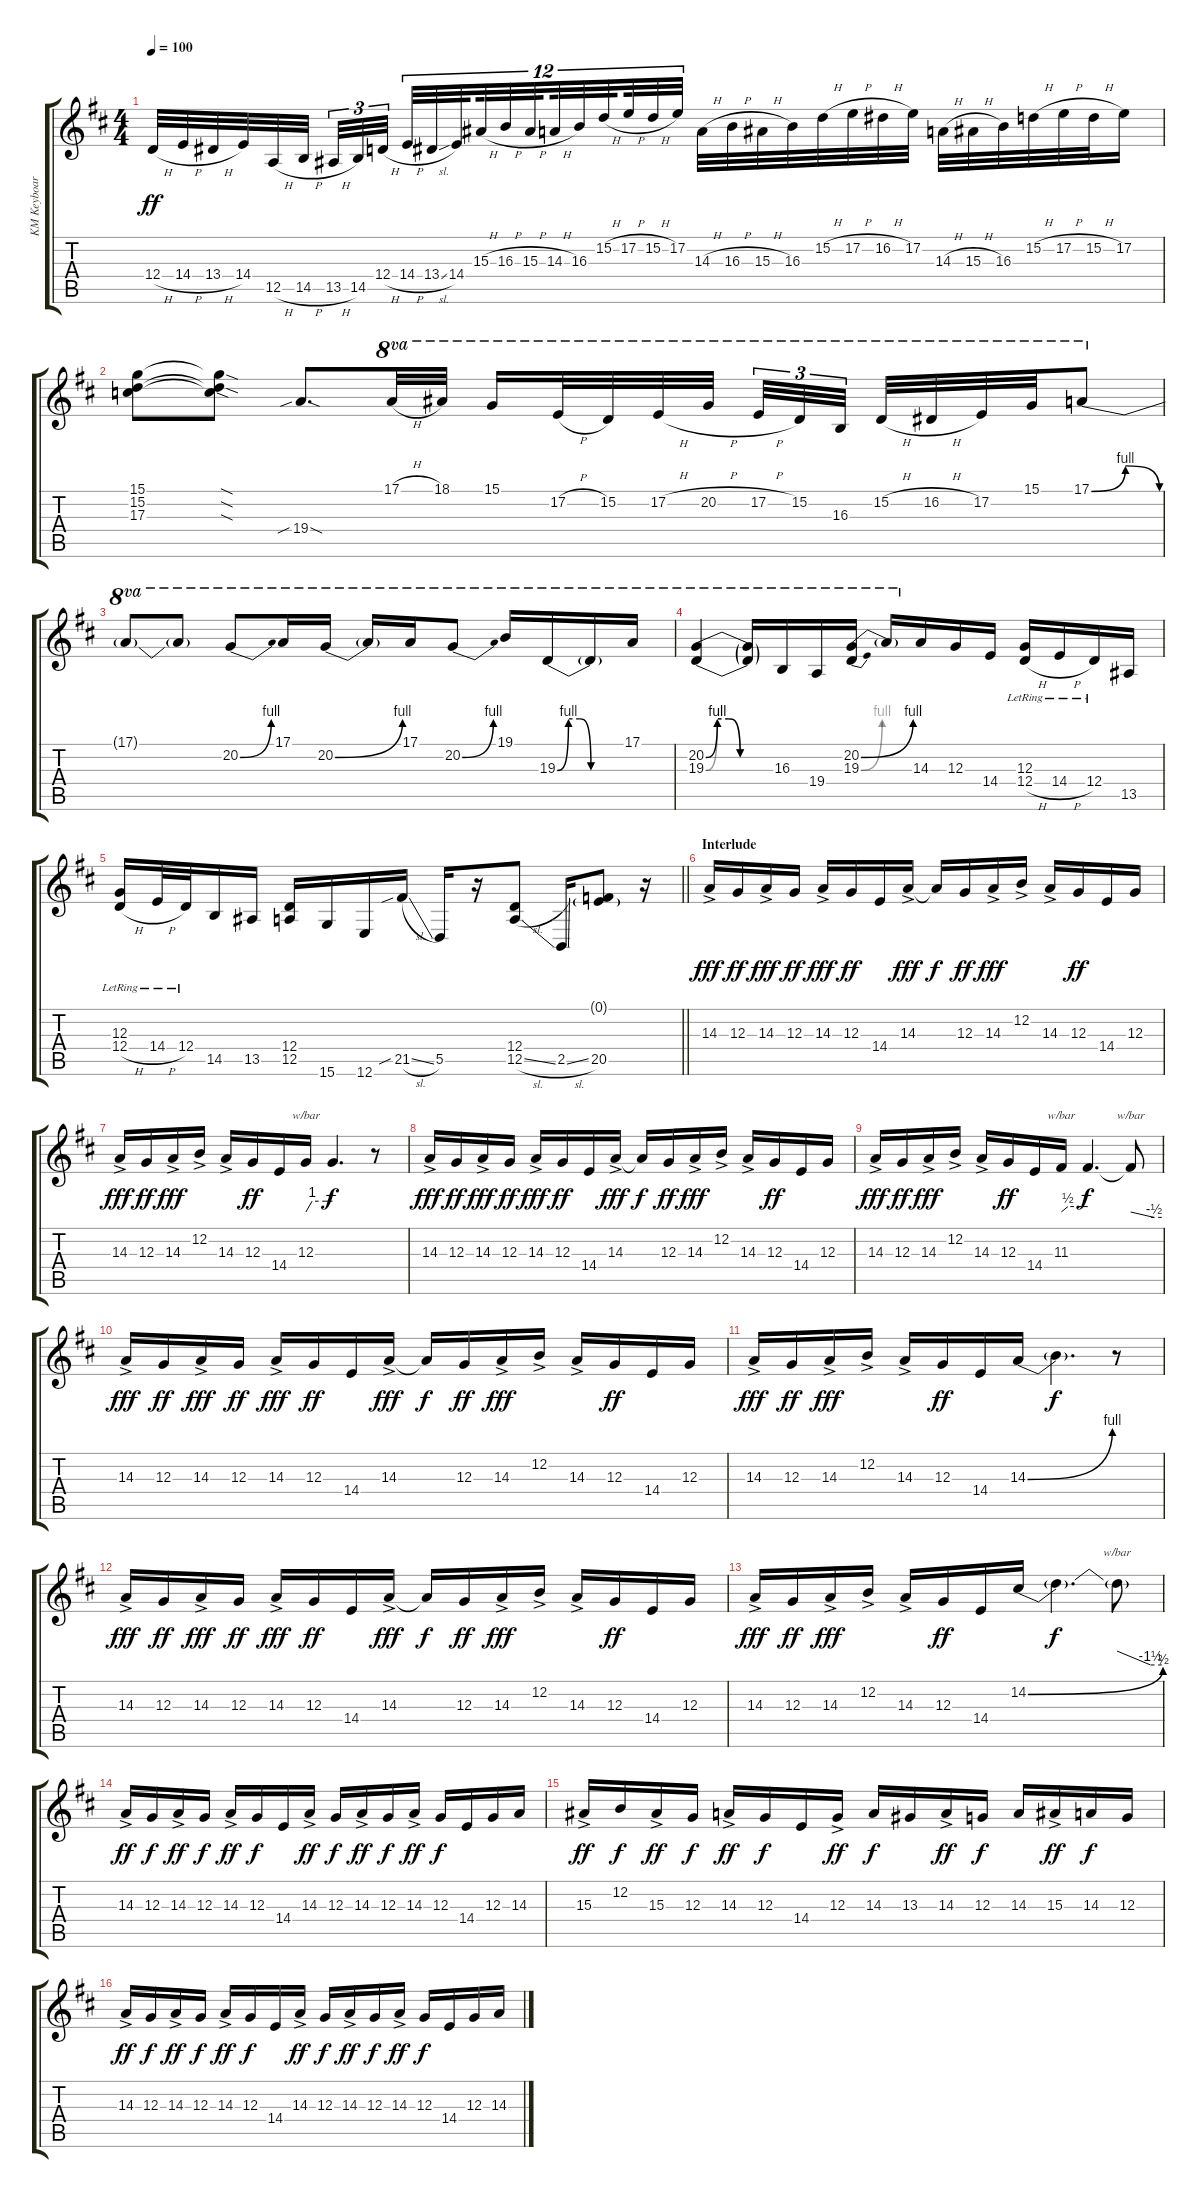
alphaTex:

\track ("KM Keyboards" "KM Keyboar") {instrument lead5charang}
\staff {score tabs}
\tuning (E4 B3 G3 D3 A2 E2) {hide}
\ts (4 4)
\tempo 100
\clef g2
\ks d
12.4{h}.32{dy ff} 14.4{h}.32 13.4{h}.32 14.4.32 12.5{h}.32 14.5{h}.32{beam splitsecondary} 13.5{h}.32{tu (3 2)} 14.5.32{tu (3 2)} 12.4{h}.32{tu (3 2)} 14.4{h}.32{tu (12 8)} 13.4{sl}.32{tu (12 8)} 14.4.32{tu (12 8) beam splitsecondary} 15.3{h}.32{tu (12 8)} 16.3{h}.32{tu (12 8)} 15.3{h}.32{tu (12 8) beam splitsecondary} 14.3{h}.32{tu (12 8)} 16.3.32{tu (12 8)} 15.2{h}.32{tu (12 8) beam splitsecondary} 17.2{h}.32{tu (12 8)} 15.2{h}.32{tu (12 8)} 17.2.32{tu (12 8)} 14.3{h}.32 16.3{h}.32 15.3{h}.32 16.3.32 15.2{h}.32 17.2{h}.32 16.2{h}.32 17.2.32 14.3{h}.32 15.3{h}.32 16.3.32 15.2{h}.32 17.2{h}.32 15.2{h}.32 17.2.16 |
(15.1 15.2 17.3).8 (15.1{sod t} 15.2{sod t} 17.3{sod t}).8 19.4{sib sod}.8{d} 17.1{h}.32{ot 8va} 18.1.32{ot 8va} 15.1.16{ot 8va} 17.2{h}.32{ot 8va} 15.2.32{ot 8va} 17.2{h}.32{ot 8va} 20.2{h}.32{ot 8va beam splitsecondary} 17.2{h}.32{tu (3 2) ot 8va} 15.2.32{tu (3 2) ot 8va} 16.3.32{tu (3 2) ot 8va} 15.2{h}.32{ot 8va} 16.2{h}.32{ot 8va} 17.2.32{ot 8va} 15.1.32{ot 8va} 17.1{be (bendrelease 0 0 10 4 15 4 60 0)}.8{ot 8va} |
17.1{t}.8{ot 8va} 17.1{t}.8{ot 8va} 20.2{be (bend 0 0 60 4)}.8{ot 8va} 17.1.16{ot 8va} 20.2{be (bend 0 0 60 4)}.16{ot 8va} 20.2{t}.16{ot 8va} 17.1.16{ot 8va} 20.2{be (bend 0 0 60 4)}.8{ot 8va} 19.1.16{ot 8va} 19.3{be (custom 0 0 10 4 20 4 30 0 60 0)}.16{ot 8va} 19.3{t}.16{ot 8va} 17.1.16{ot 8va} |
(20.2{be (custom 0 0 10 4 20 4 30 0 60 0)} 19.3{be (custom 0 0 10 4 20 4 30 0 60 0)}).4{ot 8va} (20.2{t} 19.3{t}).16{ot 8va} 16.3.16{ot 8va} 19.4.16{ot 8va} (20.2{be (bend 0 0 60 4)} 19.3{be (bend 0 0 60 4)}).16{ot 8va} 20.2{t}.16{ot 8va} 14.3.16 12.3.16 14.4.16 (12.3{lr} 12.4{h lr}).16 14.4{h lr}.16 12.4{lr}.16 13.5.16 |
\barLineRight lightlight
(12.3{lr} 12.4{h lr}).16 14.4{h lr}.32 12.4{lr}.32 14.5.16 13.5.16 (12.4 12.5).16 15.6.16 12.6.16 21.5{sib sl}.16 5.5.16 r.16 (12.4 12.5{sl}).8 2.5{sl}.16 (0.1{g} 20.5).8 r.16 |
\section ("" "Interlude")
14.3{ac}.16{dy fff volume 13 instrument lead2sawtooth} 12.3.16{dy ff} 14.3{ac}.16{dy fff} 12.3.16{dy ff} 14.3{ac}.16{dy fff} 12.3.16{dy ff} 14.4.16 14.3{ac}.16{dy fff} 14.3{t}.16{dy f} 12.3.16{dy ff} 14.3{ac}.16{dy fff} 12.2{ac}.16 14.3{ac}.16 12.3.16{dy ff} 14.4.16 12.3.16 |
14.3{ac}.16{dy fff} 12.3.16{dy ff} 14.3{ac}.16{dy fff} 12.2{ac}.16 14.3{ac}.16 12.3.16{dy ff} 14.4.16 12.3.16{tbe (custom default 0 0 14 4 45 4 60 4)} 12.3{t}.4{d dy f} r.8 |
14.3{ac}.16{dy fff} 12.3.16{dy ff} 14.3{ac}.16{dy fff} 12.3.16{dy ff} 14.3{ac}.16{dy fff} 12.3.16{dy ff} 14.4.16 14.3{ac}.16{dy fff} 14.3{t}.16{dy f} 12.3.16{dy ff} 14.3{ac}.16{dy fff} 12.2{ac}.16 14.3{ac}.16 12.3.16{dy ff} 14.4.16 12.3.16 |
14.3{ac}.16{dy fff} 12.3.16{dy ff} 14.3{ac}.16{dy fff} 12.2{ac}.16 14.3{ac}.16 12.3.16{dy ff} 14.4.16 11.3.16{tbe (custom default 0 0 15 2 45 2 60 2)} 11.3{t}.4{d dy f} 11.3{t}.8{tbe (custom default 0 0 45 -2 60 -2)} |
14.3{ac}.16{dy fff} 12.3.16{dy ff} 14.3{ac}.16{dy fff} 12.3.16{dy ff} 14.3{ac}.16{dy fff} 12.3.16{dy ff} 14.4.16 14.3{ac}.16{dy fff} 14.3{t}.16{dy f} 12.3.16{dy ff} 14.3{ac}.16{dy fff} 12.2{ac}.16 14.3{ac}.16 12.3.16{dy ff} 14.4.16 12.3.16 |
14.3{ac}.16{dy fff} 12.3.16{dy ff} 14.3{ac}.16{dy fff} 12.2{ac}.16 14.3{ac}.16 12.3.16{dy ff} 14.4.16 14.3{be (bend 0 0 60 4)}.16 14.3{t}.4{d dy f} r.8 |
14.3{ac}.16{dy fff} 12.3.16{dy ff} 14.3{ac}.16{dy fff} 12.3.16{dy ff} 14.3{ac}.16{dy fff} 12.3.16{dy ff} 14.4.16 14.3{ac}.16{dy fff} 14.3{t}.16{dy f} 12.3.16{dy ff} 14.3{ac}.16{dy fff} 12.2{ac}.16 14.3{ac}.16 12.3.16{dy ff} 14.4.16 12.3.16 |
14.3{ac}.16{dy fff} 12.3.16{dy ff} 14.3{ac}.16{dy fff} 12.2{ac}.16 14.3{ac}.16 12.3.16{dy ff} 14.4.16 14.2{be (bend 0 0 60 2)}.16 14.2{t}.4{d dy f} 14.2{t}.8{tbe (custom default 0 0 45 -6 60 -6)} |
14.3{ac}.16{dy ff} 12.3.16{dy f} 14.3{ac}.16{dy ff} 12.3.16{dy f} 14.3{ac}.16{dy ff} 12.3.16{dy f} 14.4.16 14.3{ac}.16{dy ff} 12.3.16{dy f} 14.3{ac}.16{dy ff} 12.3.16{dy f} 14.3{ac}.16{dy ff} 12.3.16{dy f} 14.4.16 12.3.16 14.3.16 |
15.3{ac}.16{dy ff} 12.2.16{dy f} 15.3{ac}.16{dy ff} 12.3.16{dy f} 14.3{ac}.16{dy ff} 12.3.16{dy f} 14.4.16 12.3{ac}.16{dy ff} 14.3.16{dy f} 13.3.16 14.3{ac}.16{dy ff} 12.3.16{dy f} 14.3.16 15.3{ac}.16{dy ff} 14.3.16{dy f} 12.3.16 |
14.3{ac}.16{dy ff} 12.3.16{dy f} 14.3{ac}.16{dy ff} 12.3.16{dy f} 14.3{ac}.16{dy ff} 12.3.16{dy f} 14.4.16 14.3{ac}.16{dy ff} 12.3.16{dy f} 14.3{ac}.16{dy ff} 12.3.16{dy f} 14.3{ac}.16{dy ff} 12.3.16{dy f} 14.4.16 12.3.16 14.3.16
